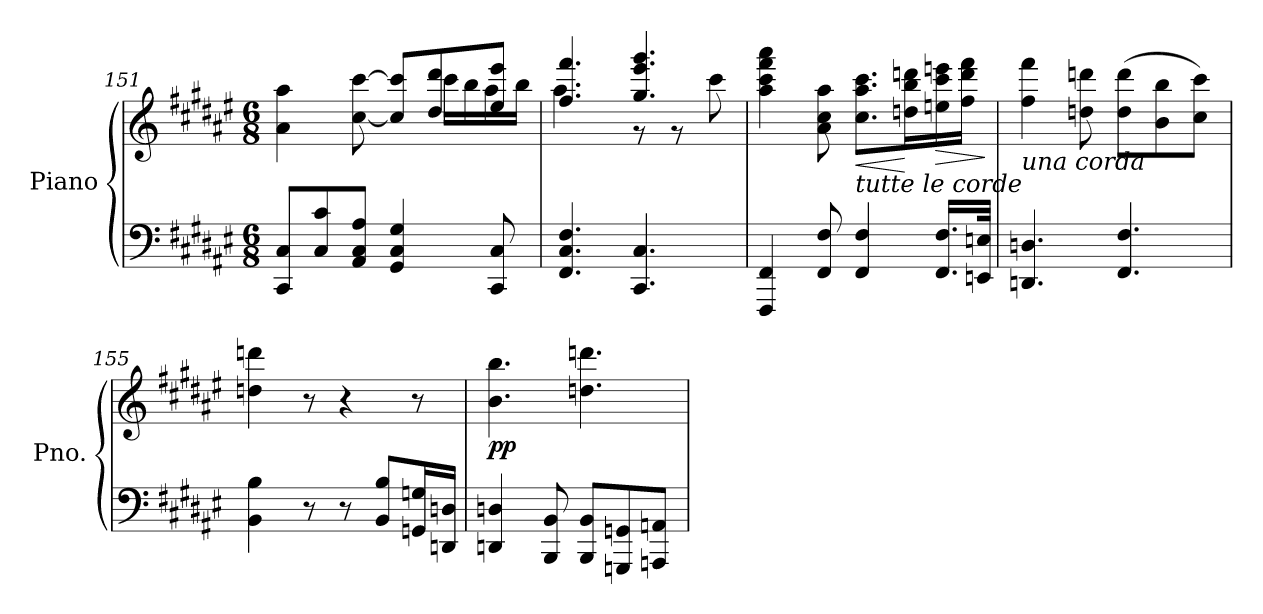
**kern	**kern	**dynam
*part1	*part1	*part1
*staff2	*staff1	*staff1/2
*I"Piano	*	*
*I'Pno.	*	*
*clefF4	*clefG2	*
*k[f#c#g#d#a#e#]	*k[f#c#g#d#a#e#]	*
*M6/8	*M6/8	*
=151	=151	=151
*	*^	*
8CC#/ 8C#/L	4a#\ 4aa#\	2ryy	.
8C#/ 8c#/	.	.	.
8AA#/ 8C#/ 8A#/J	[8cc#\ [>8ccc#\	.	.
4GG#/ 4C#/ 4G#/	8cc#/] 8ccc#/]L	.	.
.	8dd#/ 8ddd#/	16ccc#\LL	.
.	.	16bb\	.
8CC#/ 8C#/	8ee#/ 8eee#/J	16aa#\	.
.	.	16bb\JJ	.
!!LO:LB:g=z	!!
=152	=152	=152	=152
4.FF#/ 4.C#/ 4.F#/	4.ff#/ 4.fff#/	4.aa#\	.
4.CC#/ 4.C#/	4.gg#/ 4.eee#/ 4.ggg#/	8r	.
.	.	8r	.
.	.	8ccc#\	.
*	*v	*v	*
=153	=153	=153
4FFF#/ 4FF#/	4aa#\ 4ccc#\ 4fff#\ 4aaa#\	.
8FF#/ 8F#/	8a#\ 8cc#\ 8aa#\	.
!	!LO:TX:b:i:t=tutte le corde	!
!	!	!LO:HP:b
4FF#/ 4F#/	8.cc#\ 8.aa#\ 8.ccc#\L	<
.	16ddn\ 16bb\ 16dddn\L	[
!	!	!LO:HP:b
16.FF#/ 16.F#/LL	16een\ 16ccc#\ 16eeen\	>
.	16ff#\ 16ddd\ 16fff#\JJ	.
32EEn/ 32En/JJk	.	.
.	.	]
=154	=154	=154
!	!LO:TX:b:i:t=una corda	!
4.DDn/ 4.Dn/	4ff#\ 4fff#\	.
.	8ddn\ 8dddn\	.
4.FF#/ 4.F#/	(8dd\ 8ddd\L	.
.	8b\ 8bb\	.
.	8cc#\ 8ccc#\J)	.
=155	=155	=155
4BB\ 4B\	4ddn\ 4dddn\	.
8r	8r	.
8r	4r	.
8BB/ 8B/L	.	.
16GGn/ 16Gn/L	8r	.
16DDn/ 16Dn/JJ	.	.
!!LO:LB:g=z
=156	=156	=156
!	!	!LO:DY:b
4DDn/ 4Dn/	4.b\ 4.bb\	pp
8BBB/ 8BB/	.	.
8BBB/ 8BB/L	4.ddn\ 4.dddn\	.
8GGGn/ 8GGn/	.	.
8AAAn/ 8AAn/J	.	.
=	=	=
*-	*-	*-
